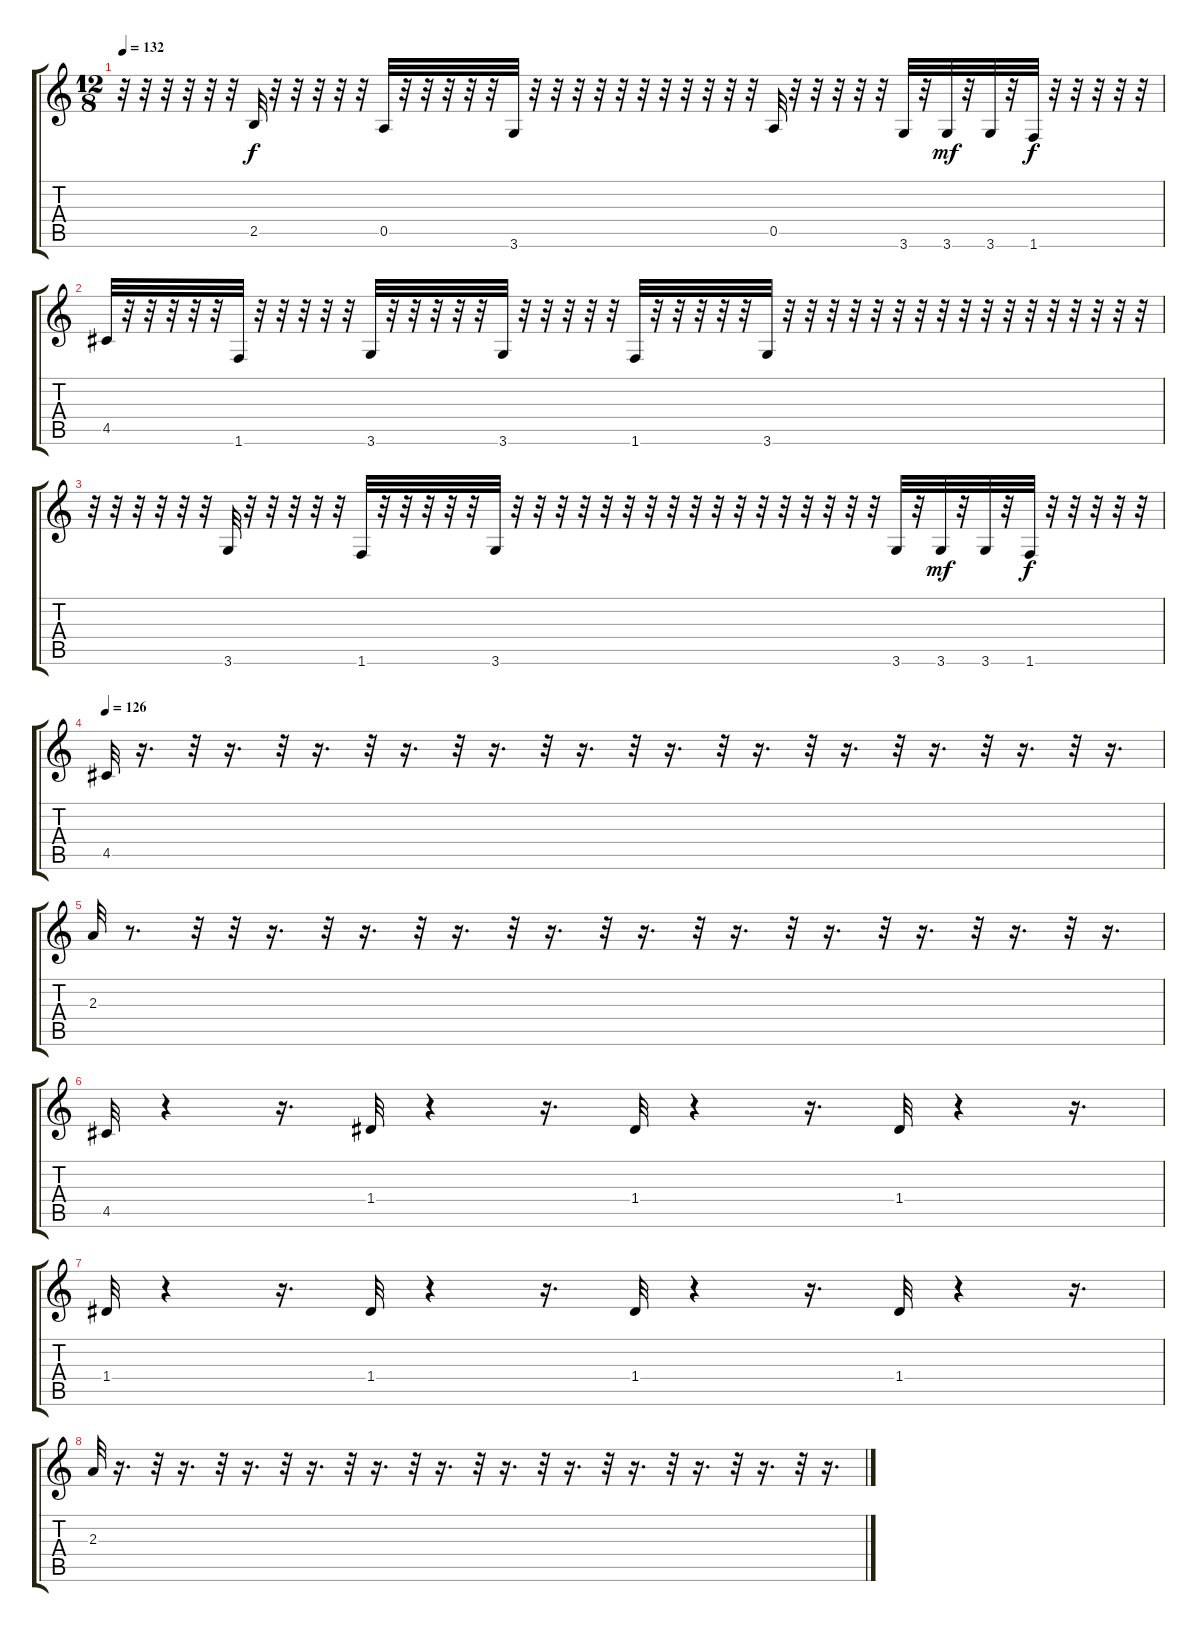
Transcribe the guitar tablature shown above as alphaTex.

\track "" {instrument distortionguitar}
\staff {score tabs}
\tuning (E4 B3 G3 D3 A2 E2) {hide}
\ts (12 8)
\tempo 132
\clef g2
\ks c
r.32{dy f} r.32 r.32 r.32 r.32 r.32 2.5.32 r.32 r.32 r.32 r.32 r.32 0.5.32 r.32 r.32 r.32 r.32 r.32 3.6.32 r.32 r.32 r.32 r.32 r.32 r.32 r.32 r.32 r.32 r.32 r.32 0.5.32 r.32 r.32 r.32 r.32 r.32 3.6.32 r.32 3.6.32{dy mf} r.32 3.6.32 r.32 1.6.32{dy f} r.32 r.32 r.32 r.32 r.32 |
4.5.32 r.32 r.32 r.32 r.32 r.32 1.6.32 r.32 r.32 r.32 r.32 r.32 3.6.32 r.32 r.32 r.32 r.32 r.32 3.6.32 r.32 r.32 r.32 r.32 r.32 1.6.32 r.32 r.32 r.32 r.32 r.32 3.6.32 r.32 r.32 r.32 r.32 r.32 r.32 r.32 r.32 r.32 r.32 r.32 r.32 r.32 r.32 r.32 r.32 r.32 |
r.32 r.32 r.32 r.32 r.32 r.32 3.6.32 r.32 r.32 r.32 r.32 r.32 1.6.32 r.32 r.32 r.32 r.32 r.32 3.6.32 r.32 r.32 r.32 r.32 r.32 r.32 r.32 r.32 r.32 r.32 r.32 r.32 r.32 r.32 r.32 r.32 r.32 3.6.32 r.32 3.6.32{dy mf} r.32 3.6.32 r.32 1.6.32{dy f} r.32 r.32 r.32 r.32 r.32 |
\tempo 126
4.5.32 r.16{d} r.32 r.16{d} r.32 r.16{d} r.32 r.16{d} r.32 r.16{d} r.32 r.16{d} r.32 r.16{d} r.32 r.16{d} r.32 r.16{d} r.32 r.16{d} r.32 r.16{d} r.32 r.16{d} |
2.3.32 r.8{d} r.32 r.32 r.16{d} r.32 r.16{d} r.32 r.16{d} r.32 r.16{d} r.32 r.16{d} r.32 r.16{d} r.32 r.16{d} r.32 r.16{d} r.32 r.16{d} r.32 r.16{d} |
4.5.32 r.4 r.16{d} 1.4.32 r.4 r.16{d} 1.4.32 r.4 r.16{d} 1.4.32 r.4 r.16{d} |
1.4.32 r.4 r.16{d} 1.4.32 r.4 r.16{d} 1.4.32 r.4 r.16{d} 1.4.32 r.4 r.16{d} |
2.3.32 r.16{d} r.32 r.16{d} r.32 r.16{d} r.32 r.16{d} r.32 r.16{d} r.32 r.16{d} r.32 r.16{d} r.32 r.16{d} r.32 r.16{d} r.32 r.16{d} r.32 r.16{d} r.32 r.16{d}
